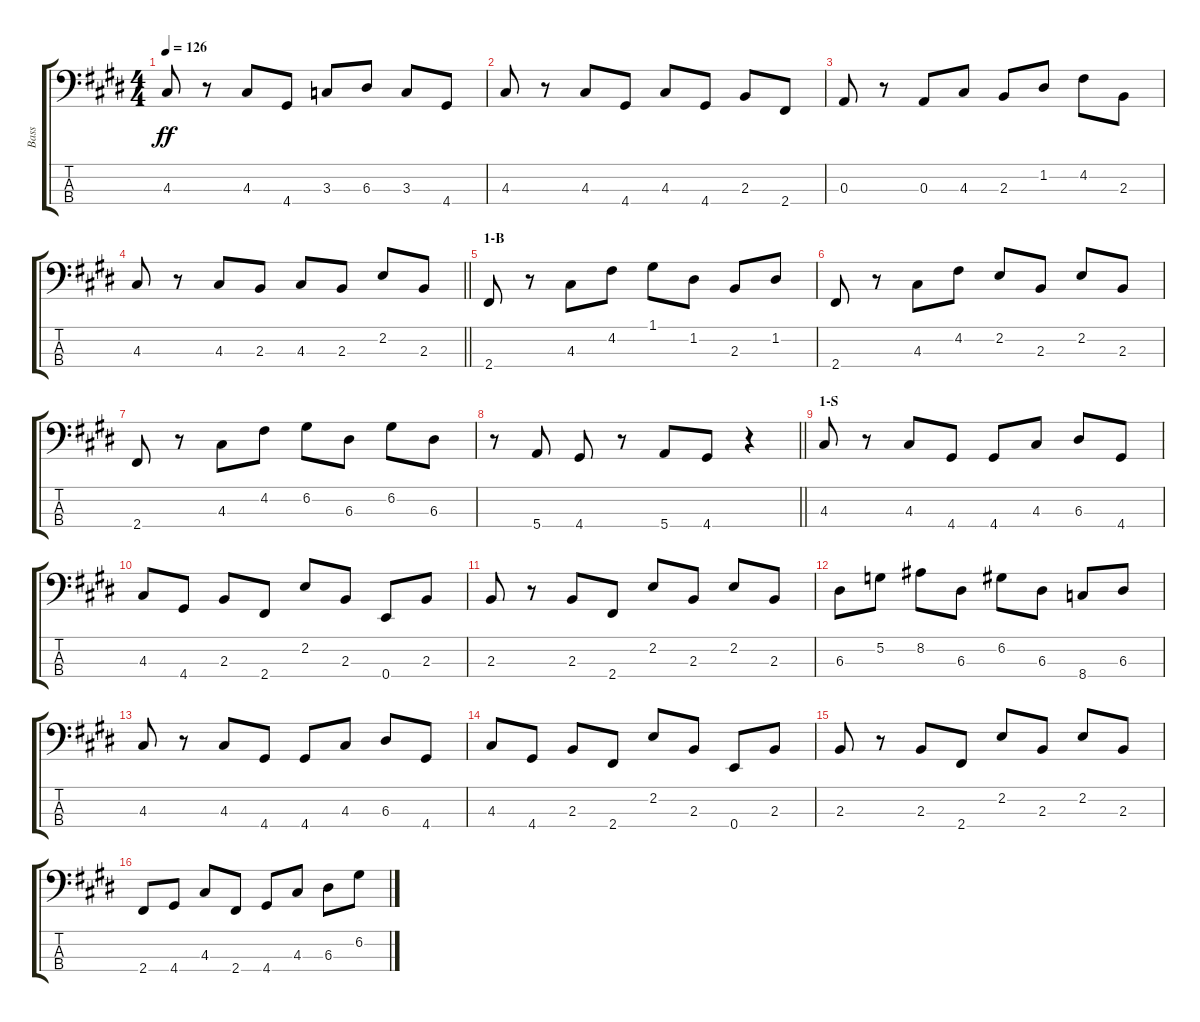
\track ("Bass" "Bass") {instrument electricbassfinger}
\staff {score tabs}
\tuning (G2 D2 A1 E1) {hide}
\ts (4 4)
\tempo 126
\clef f4
\ks e
4.3.8{dy ff} r.8 4.3.8 4.4.8 3.3.8 6.3.8 3.3.8 4.4.8 |
4.3.8 r.8 4.3.8 4.4.8 4.3.8 4.4.8 2.3.8 2.4.8 |
0.3.8 r.8 0.3.8 4.3.8 2.3.8 1.2.8 4.2.8 2.3.8 |
\barLineRight lightlight
4.3.8 r.8 4.3.8 2.3.8 4.3.8 2.3.8 2.2.8 2.3.8 |
\section ("" "1-B")
2.4.8 r.8 4.3.8 4.2.8 1.1.8 1.2.8 2.3.8 1.2.8 |
2.4.8 r.8 4.3.8 4.2.8 2.2.8 2.3.8 2.2.8 2.3.8 |
2.4.8 r.8 4.3.8 4.2.8 6.2.8 6.3.8 6.2.8 6.3.8 |
\barLineRight lightlight
r.8 5.4.8 4.4.8 r.8 5.4.8 4.4.8 r.4 |
\section ("" "1-S")
4.3.8 r.8 4.3.8 4.4.8 4.4.8 4.3.8 6.3.8 4.4.8 |
4.3.8 4.4.8 2.3.8 2.4.8 2.2.8 2.3.8 0.4.8 2.3.8 |
2.3.8 r.8 2.3.8 2.4.8 2.2.8 2.3.8 2.2.8 2.3.8 |
6.3.8 5.2.8 8.2.8 6.3.8 6.2.8 6.3.8 8.4.8 6.3.8 |
4.3.8 r.8 4.3.8 4.4.8 4.4.8 4.3.8 6.3.8 4.4.8 |
4.3.8 4.4.8 2.3.8 2.4.8 2.2.8 2.3.8 0.4.8 2.3.8 |
2.3.8 r.8 2.3.8 2.4.8 2.2.8 2.3.8 2.2.8 2.3.8 |
2.4.8 4.4.8 4.3.8 2.4.8 4.4.8 4.3.8 6.3.8 6.2.8
